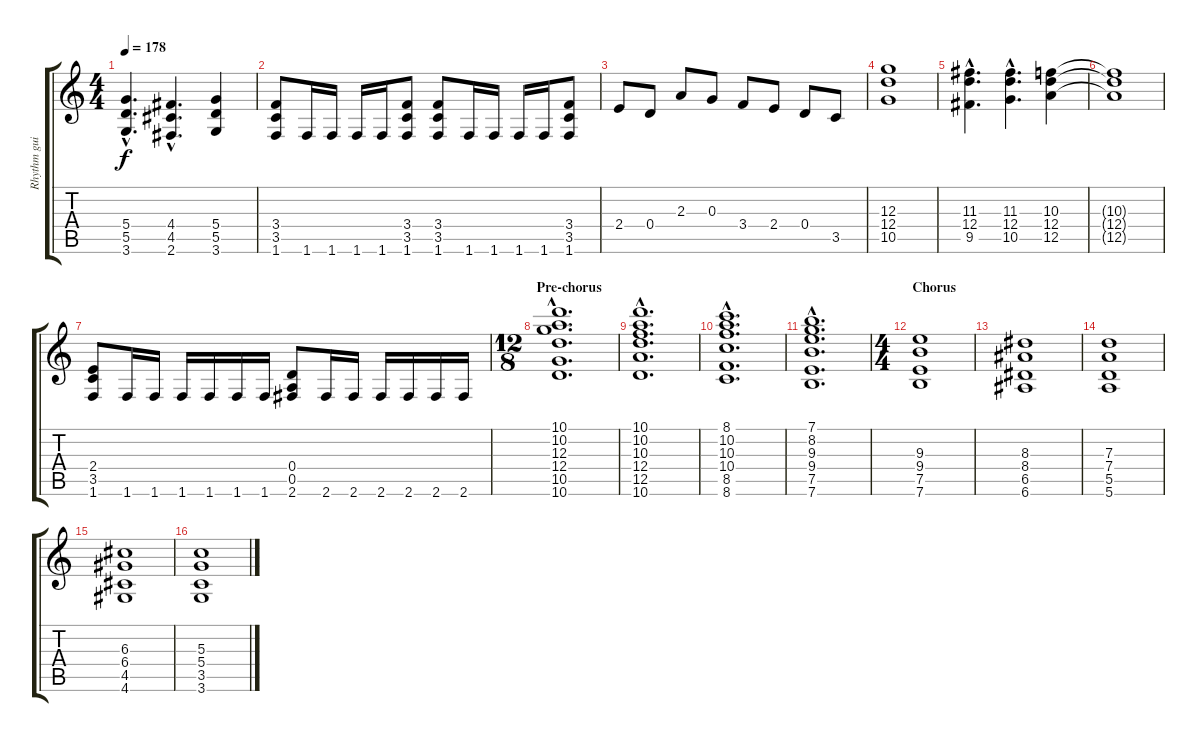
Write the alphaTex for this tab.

\track ("Rhythm guitar right" "Rhythm gui") {instrument overdrivenguitar}
\staff {score tabs}
\tuning (E4 B3 G3 D3 A2 E2) {hide}
\ts (4 4)
\tempo 178
\clef g2
\ks c
(5.4{hac} 5.5{hac} 3.6{hac}).4{d dy f} (4.4{hac} 4.5{hac} 2.6{hac}).4{d} (5.4 5.5 3.6).4 |
(3.4 3.5 1.6).8 1.6.16 1.6.16 1.6.16 1.6.16 (3.4 3.5 1.6).8 (3.4 3.5 1.6).8 1.6.16 1.6.16 1.6.16 1.6.16 (3.4 3.5 1.6).8 |
2.4.8 0.4.8 2.3.8 0.3.8 3.4.8 2.4.8 0.4.8 3.5.8 |
(12.3 12.4 10.5).1 |
(11.3{hac} 12.4{hac} 9.5{hac}).4{d} (11.3{hac} 12.4{hac} 10.5{hac}).4{d} (10.3 12.4 12.5).4 |
(10.3{t} 12.4{t} 12.5{t}).1 |
(2.4 3.5 1.6).8 1.6.16 1.6.16 1.6.16 1.6.16 1.6.16 1.6.16 (0.4 0.5 2.6).8 2.6.16 2.6.16 2.6.16 2.6.16 2.6.16 2.6.16 |
\ts (12 8)
\section ("" "Pre-chorus")
(10.1{hac} 10.2{hac} 12.3{hac} 12.4{hac} 10.5{hac} 10.6{hac}).1{d} |
(10.1{hac} 10.2{hac} 10.3{hac} 12.4{hac} 12.5{hac} 10.6{hac}).1{d} |
(8.1{hac} 10.2{hac} 10.3{hac} 10.4{hac} 8.5{hac} 8.6{hac}).1{d} |
(7.1{hac} 8.2{hac} 9.3{hac} 9.4{hac} 7.5{hac} 7.6{hac}).1{d} |
\ts (4 4)
\section ("" "Chorus")
(9.3 9.4 7.5 7.6).1 |
(8.3 8.4 6.5 6.6).1 |
(7.3 7.4 5.5 5.6).1 |
(6.3 6.4 4.5 4.6).1 |
(5.3 5.4 3.5 3.6).1
